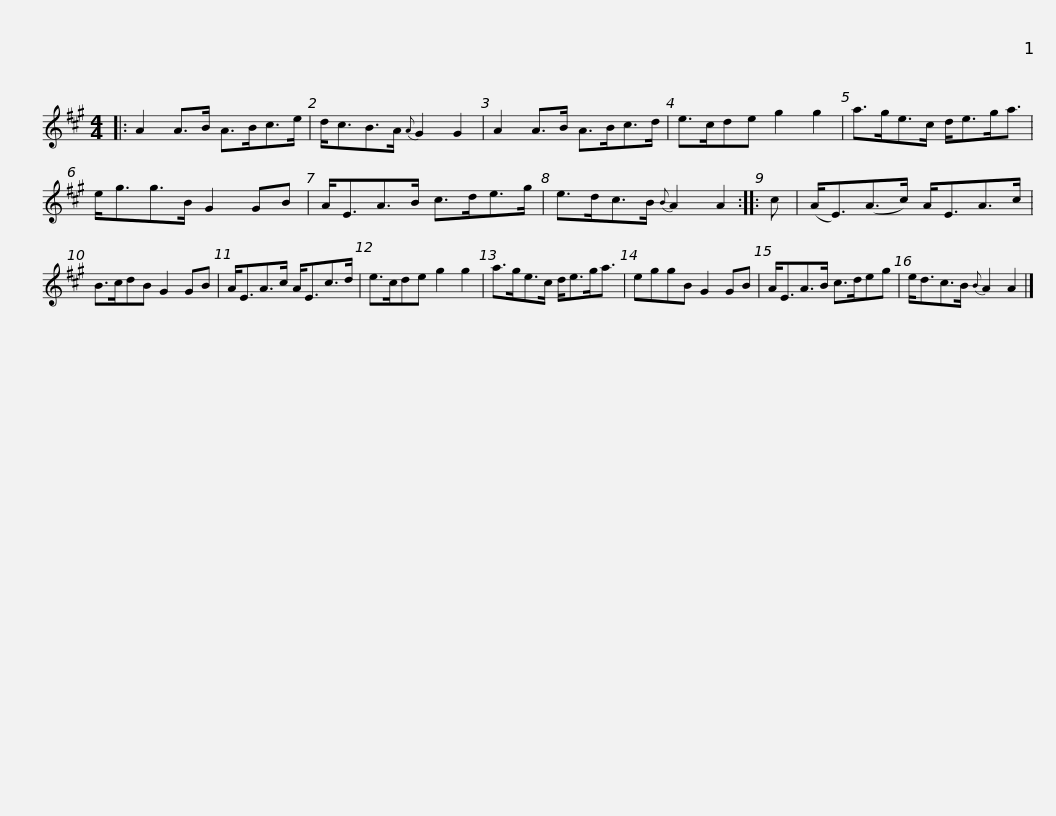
X:1
L:1/8
M:4/4
I:linebreak $
K:A
V:1 treble
V:1
|: A2 A>B A>Bc>e | d<cB>A{A} G2 G2 | A2 A>B A>Bc>d | e>cde g2 g2 | a>ge>c d<eg<a |$ %5
 e<gg>B G2 GB | A<EA>B c>de>g | e>dc>B{B} A2 A2 :: c | (A<E)(A>c) A<EA>c |$ %10
 B>cdB G2 GB | A<EA>c A<Ec>d | e>cde g2 g2 | a>ge>c d<eg<a | eggB G2 GB |$ %15
 A<EA>B c>deg | e<dc>B{B} A2 A2 |] %17
